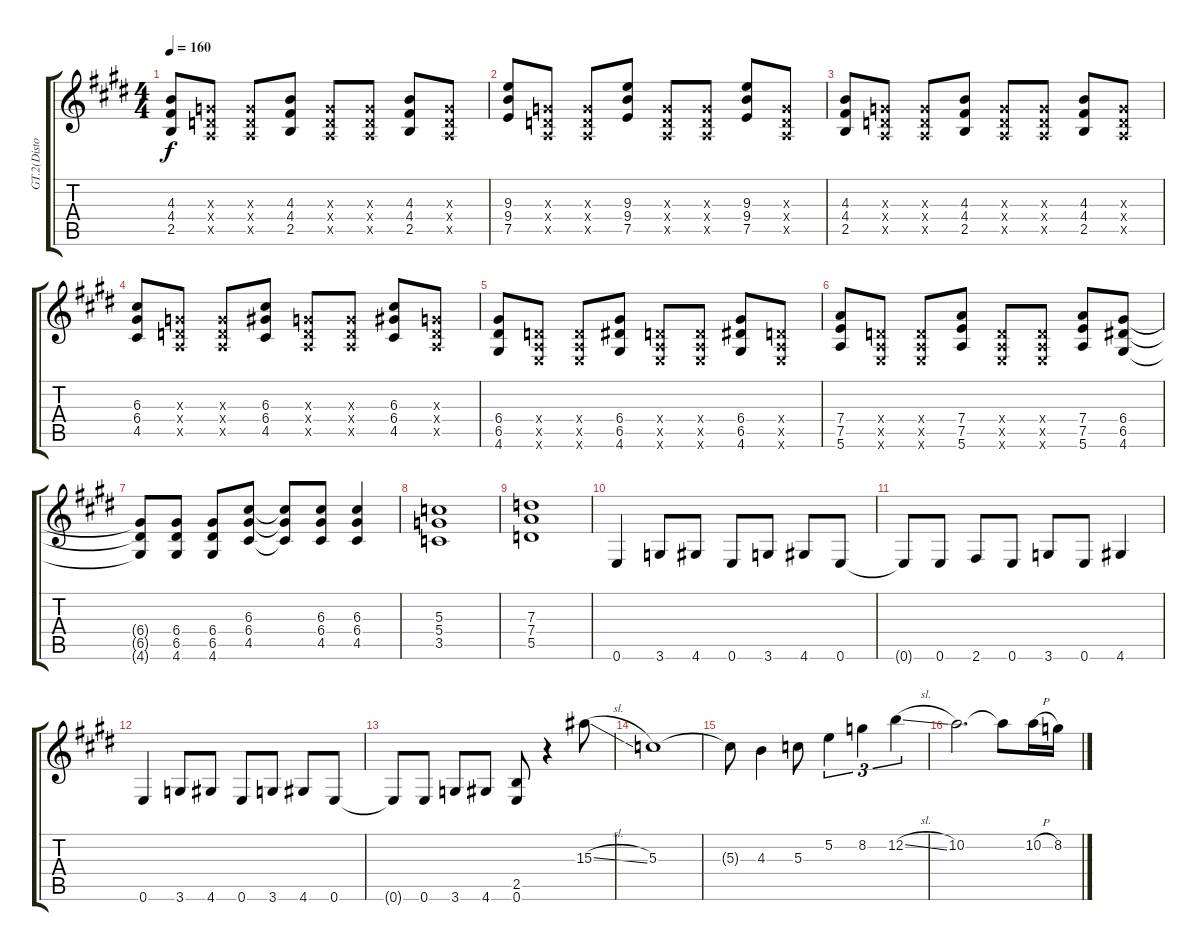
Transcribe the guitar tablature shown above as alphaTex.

\track ("GT.2(Distortion)" "GT.2(Disto") {instrument distortionguitar}
\staff {score tabs}
\tuning (E4 B3 G3 D3 A2 E2) {hide}
\ts (4 4)
\tempo 160
\clef g2
\ks e
(4.3 4.4 2.5).8{dy f} (0.3{x} 0.4{x} 0.5{x}).8 (0.3{x} 0.4{x} 0.5{x}).8 (4.3 4.4 2.5).8 (0.3{x} 0.4{x} 0.5{x}).8 (0.3{x} 0.4{x} 0.5{x}).8 (4.3 4.4 2.5).8 (0.3{x} 0.4{x} 0.5{x}).8 |
(9.3 9.4 7.5).8 (0.3{x} 0.4{x} 0.5{x}).8 (0.3{x} 0.4{x} 0.5{x}).8 (9.3 9.4 7.5).8 (0.3{x} 0.4{x} 0.5{x}).8 (0.3{x} 0.4{x} 0.5{x}).8 (9.3 9.4 7.5).8 (0.3{x} 0.4{x} 0.5{x}).8 |
(4.3 4.4 2.5).8 (0.3{x} 0.4{x} 0.5{x}).8 (0.3{x} 0.4{x} 0.5{x}).8 (4.3 4.4 2.5).8 (0.3{x} 0.4{x} 0.5{x}).8 (0.3{x} 0.4{x} 0.5{x}).8 (4.3 4.4 2.5).8 (0.3{x} 0.4{x} 0.5{x}).8 |
(6.3 6.4 4.5).8 (0.3{x} 0.4{x} 0.5{x}).8 (0.3{x} 0.4{x} 0.5{x}).8 (6.3 6.4 4.5).8 (0.3{x} 0.4{x} 0.5{x}).8 (0.3{x} 0.4{x} 0.5{x}).8 (6.3 6.4 4.5).8 (0.3{x} 0.4{x} 0.5{x}).8 |
(6.4 6.5 4.6).8 (0.4{x} 0.5{x} 0.6{x}).8 (0.4{x} 0.5{x} 0.6{x}).8 (6.4 6.5 4.6).8 (0.4{x} 0.5{x} 0.6{x}).8 (0.4{x} 0.5{x} 0.6{x}).8 (6.4 6.5 4.6).8 (0.4{x} 0.5{x} 0.6{x}).8 |
(7.4 7.5 5.6).8 (0.4{x} 0.5{x} 0.6{x}).8 (0.4{x} 0.5{x} 0.6{x}).8 (7.4 7.5 5.6).8 (0.4{x} 0.5{x} 0.6{x}).8 (0.4{x} 0.5{x} 0.6{x}).8 (7.4 7.5 5.6).8 (6.4 6.5 4.6).8 |
(6.4{t} 6.5{t} 4.6{t}).8 (6.4 6.5 4.6).8 (6.4 6.5 4.6).8 (6.3 6.4 4.5).8 (6.3{t} 6.4{t} 4.5{t}).8 (6.3 6.4 4.5).8 (6.3 6.4 4.5).4 |
(5.3 5.4 3.5).1 |
(7.3 7.4 5.5).1 |
0.6.4 3.6.8 4.6.8 0.6.8 3.6.8 4.6.8 0.6.8 |
0.6{t}.8 0.6.8 2.6.8 0.6.8 3.6.8 0.6.8 4.6.4 |
0.6.4 3.6.8 4.6.8 0.6.8 3.6.8 4.6.8 0.6.8 |
0.6{t}.8 0.6.8 3.6.8 4.6.8 (2.5 0.6).8 r.4 15.3{sl}.8 |
5.3.1 |
5.3{t}.8 4.3.4 5.3.8 5.2.4{tu (3 2)} 8.2.4{tu (3 2)} 12.2{sl}.4{tu (3 2)} |
10.2.2{d} 10.2{t}.8 10.2{h}.16 8.2.16
